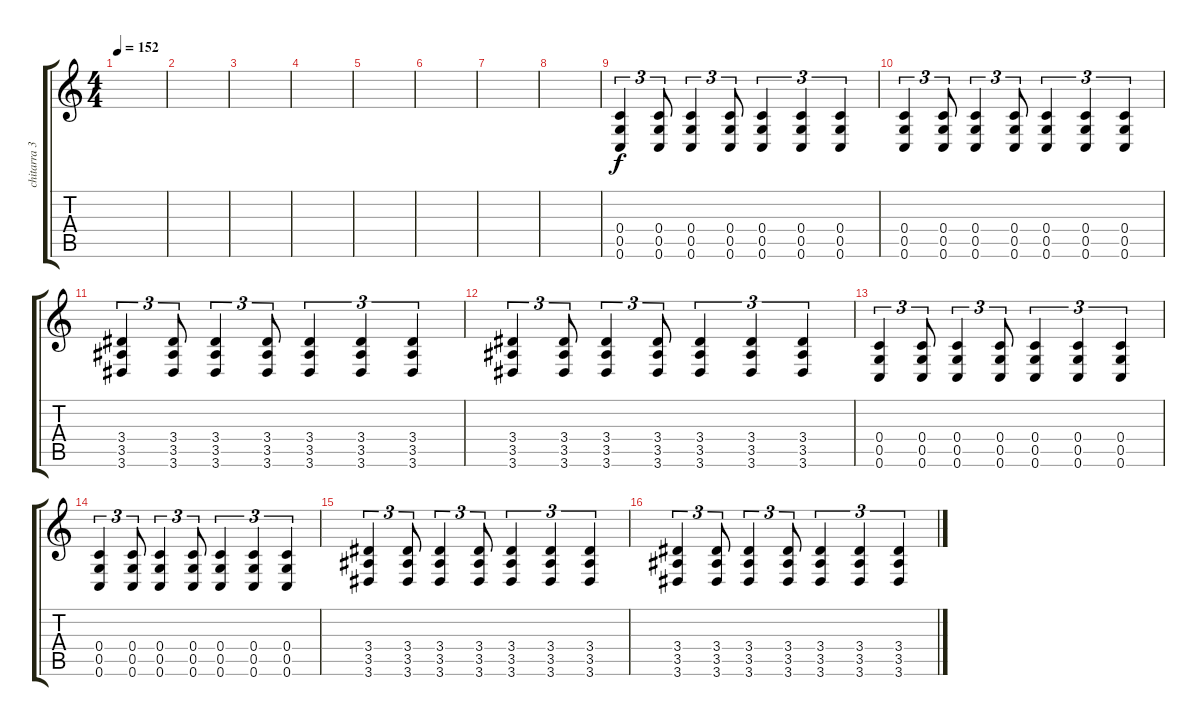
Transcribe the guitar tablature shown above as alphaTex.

\track ("chitarra 3" "chitarra 3") {instrument overdrivenguitar}
\staff {score tabs}
\tuning (D4 A3 F3 C3 G2 C2) {hide}
\ts (4 4)
\tempo 152
\clef g2
\ks c
|
|
|
|
|
|
|
|
(0.4 0.5 0.6).4{tu (3 2)} (0.4 0.5 0.6).8{tu (3 2)} (0.4 0.5 0.6).4{tu (3 2)} (0.4 0.5 0.6).8{tu (3 2)} (0.4 0.5 0.6).4{tu (3 2)} (0.4 0.5 0.6).4{tu (3 2)} (0.4 0.5 0.6).4{tu (3 2)} |
(0.4 0.5 0.6).4{tu (3 2)} (0.4 0.5 0.6).8{tu (3 2)} (0.4 0.5 0.6).4{tu (3 2)} (0.4 0.5 0.6).8{tu (3 2)} (0.4 0.5 0.6).4{tu (3 2)} (0.4 0.5 0.6).4{tu (3 2)} (0.4 0.5 0.6).4{tu (3 2)} |
(3.4 3.5 3.6).4{tu (3 2)} (3.4 3.5 3.6).8{tu (3 2)} (3.4 3.5 3.6).4{tu (3 2)} (3.4 3.5 3.6).8{tu (3 2)} (3.4 3.5 3.6).4{tu (3 2)} (3.4 3.5 3.6).4{tu (3 2)} (3.4 3.5 3.6).4{tu (3 2)} |
(3.4 3.5 3.6).4{tu (3 2)} (3.4 3.5 3.6).8{tu (3 2)} (3.4 3.5 3.6).4{tu (3 2)} (3.4 3.5 3.6).8{tu (3 2)} (3.4 3.5 3.6).4{tu (3 2)} (3.4 3.5 3.6).4{tu (3 2)} (3.4 3.5 3.6).4{tu (3 2)} |
(0.4 0.5 0.6).4{tu (3 2)} (0.4 0.5 0.6).8{tu (3 2)} (0.4 0.5 0.6).4{tu (3 2)} (0.4 0.5 0.6).8{tu (3 2)} (0.4 0.5 0.6).4{tu (3 2)} (0.4 0.5 0.6).4{tu (3 2)} (0.4 0.5 0.6).4{tu (3 2)} |
(0.4 0.5 0.6).4{tu (3 2)} (0.4 0.5 0.6).8{tu (3 2)} (0.4 0.5 0.6).4{tu (3 2)} (0.4 0.5 0.6).8{tu (3 2)} (0.4 0.5 0.6).4{tu (3 2)} (0.4 0.5 0.6).4{tu (3 2)} (0.4 0.5 0.6).4{tu (3 2)} |
(3.4 3.5 3.6).4{tu (3 2)} (3.4 3.5 3.6).8{tu (3 2)} (3.4 3.5 3.6).4{tu (3 2)} (3.4 3.5 3.6).8{tu (3 2)} (3.4 3.5 3.6).4{tu (3 2)} (3.4 3.5 3.6).4{tu (3 2)} (3.4 3.5 3.6).4{tu (3 2)} |
(3.4 3.5 3.6).4{tu (3 2)} (3.4 3.5 3.6).8{tu (3 2)} (3.4 3.5 3.6).4{tu (3 2)} (3.4 3.5 3.6).8{tu (3 2)} (3.4 3.5 3.6).4{tu (3 2)} (3.4 3.5 3.6).4{tu (3 2)} (3.4 3.5 3.6).4{tu (3 2)}
